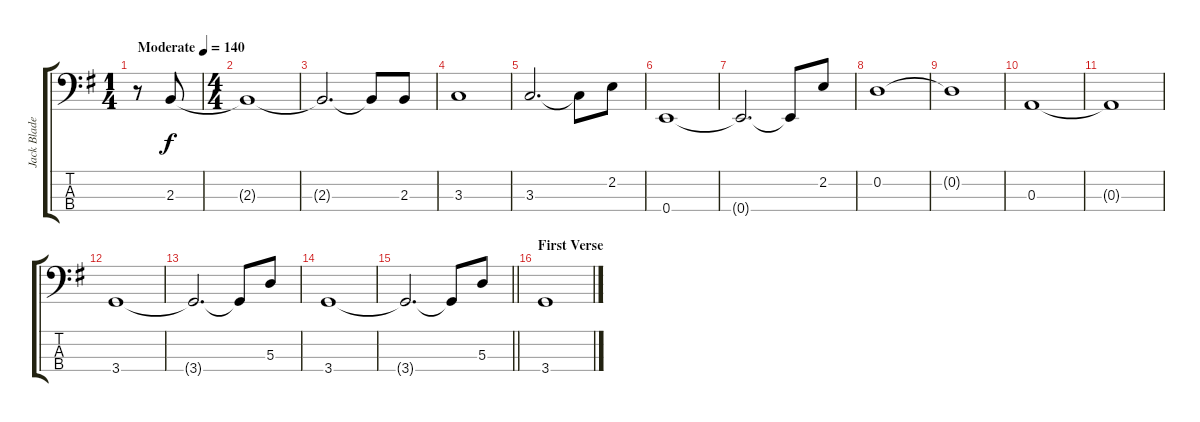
\track ("Jack Blades" "Jack Blade") {instrument electricbasspick}
\staff {score tabs}
\tuning (G2 D2 A1 E1) {hide}
\ts (1 4)
\tempo (140 "Moderate")
\clef f4
\ks g
r.8{dy f instrument electricbasspick} 2.3.8 |
\ts (4 4)
2.3{t}.1 |
2.3{t}.2{d} 2.3{t}.8 2.3.8 |
3.3.1 |
3.3.2{d} 3.3{t}.8 2.2.8 |
0.4.1 |
0.4{t}.2{d} 0.4{t}.8 2.2.8 |
0.2.1 |
0.2{t}.1 |
0.3.1 |
0.3{t}.1 |
3.4.1 |
3.4{t}.2{d} 3.4{t}.8 5.3.8 |
3.4.1 |
\barLineRight lightlight
3.4{t}.2{d} 3.4{t}.8 5.3.8 |
\section ("" "First Verse")
3.4.1
